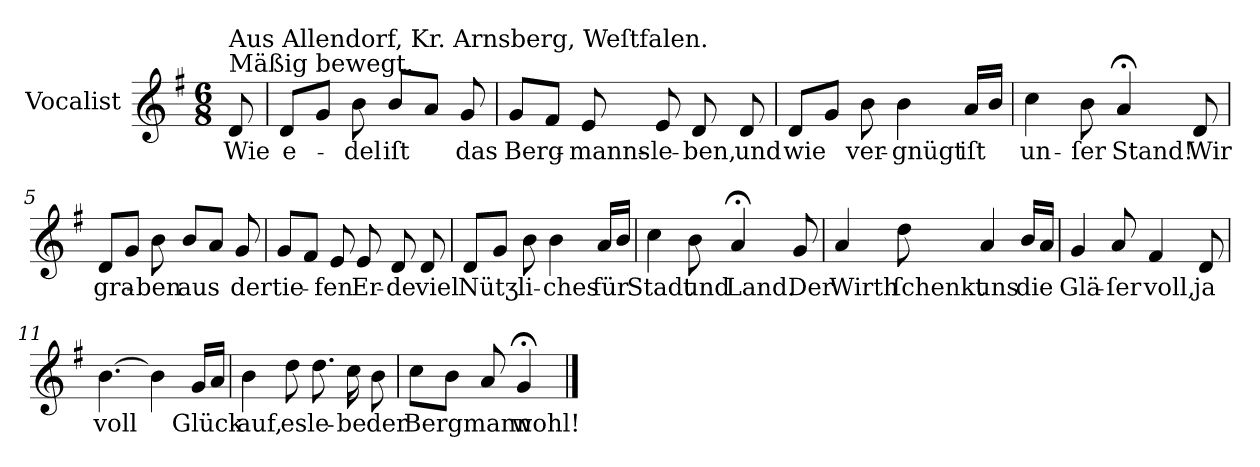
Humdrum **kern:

**kern	**text
*part1	*part1
*staff1	*staff1
*I"Vocalist	*
*k[f#]	*
*G:	*
*M6/8	*
=	=
!LO:TX:a:t=Mäßig bewegt.	!
!LO:TX:a:t=Aus Allendorf, Kr. Arnsberg, Weſtfalen.	!
8d	Wie
=1	=1
8dL	e-
8gJ	.
8b	-del
8bL	iſt
8aJ	.
8g	das
=2	=2
8gL	Berg-
8f#J	.
8e	-manns-
8e	-le-
8d	-ben,
8d	und
=3	=3
8dL	wie
8gJ	.
8b	ver-
4b	-gnügt
16aLL	iſt
16bJJ	.
=4	=4
4cc	un-
8b	-ſer
4a;<	Stand!
8d	Wir
=5	=5
8dL	gra-
8gJ	.
8b	-ben
8bL	aus
8aJ	.
8g	der
=6	=6
8gL	tie-
8f#J	.
8e	-fen
8e	Er-
8d	-de
8d	viel
=7	=7
8dL	Nütʒ-
8gJ	.
8b	-li-
4b	-ches
16aLL	für
16bJJ	.
=8	=8
4cc	Stadt
8b	und
4a;<	Land.
8g	Der
=9	=9
4a	Wirth
8dd	ſchenkt
4a	uns
16bLL	die
16aJJ	.
=10	=10
4g	Glä-
8a	-ſer
4f#	voll,
8d	ja
=11	=11
[4.b	voll
4b]	.
16gLL	Glück
16aJJ	.
=12	=12
4b	auf,
8dd	es
8.dd	le-
16cc	-be
8b	der
=13	=13
8ccL	Bergmann
8bJ	.
8a	.
4g;<	wohl!
==	==
*-	*-
